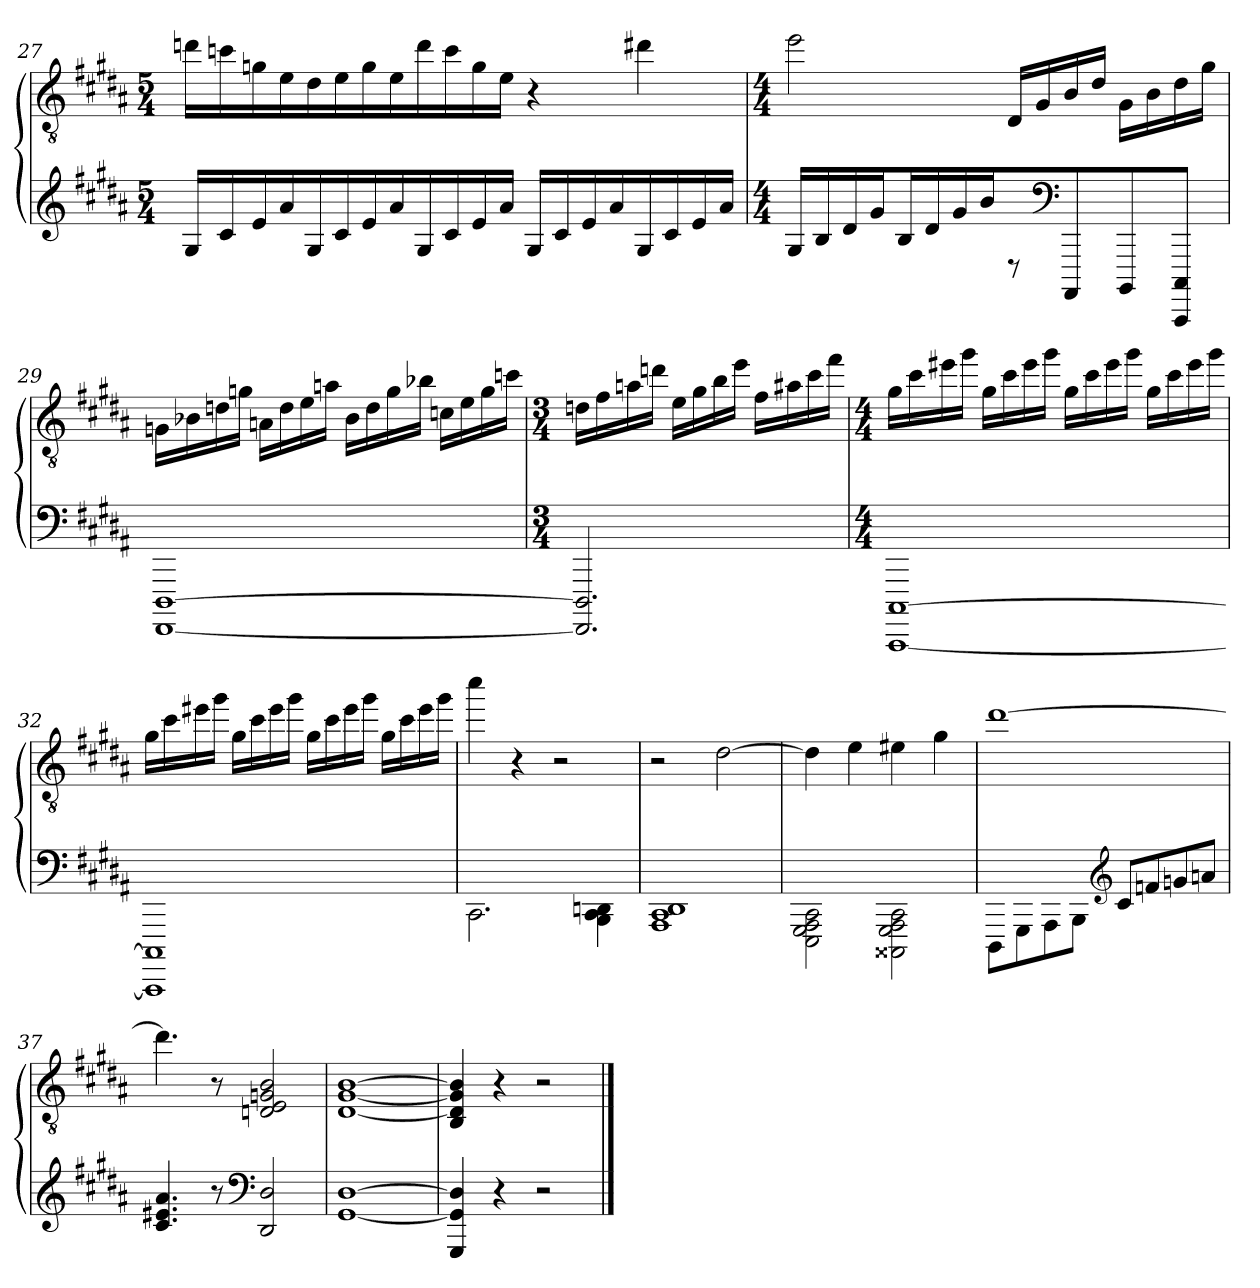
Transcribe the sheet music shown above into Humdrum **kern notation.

**kern	**kern
*part1	*part1
*staff2	*staff1
*clefG2	*clefGv2
*k[f#c#g#d#a#]	*k[f#c#g#d#a#]
*g#:	*g#:
*M5/4	*M5/4
=27	=27
16G#/LL	16ddn\LL
16c#/	16ccn\
16e/	16gn\
16a#/	16e\
16G#/	16d#\
16c#/	16e\
16e/	16g\
16a#/	16e\
16G#/	16dd\
16c#/	16cc\
16e/	16g\
16a#/JJ	16e\JJ
16G#/LL	4r
16c#/	.
16e/	.
16a#/	.
16G#/	4dd#X\
16c#/	.
16e/	.
16a#/JJ	.
=28	=28
*M4/4	*M4/4
16G#/LL	2ee\
16B/	.
16d#/	.
16g#/JJ	.
16B/LL	.
16d#/	.
16g#/	.
16b/JJ	.
8r	16D#/LL
.	16G#/
*clefF4	*
8AAAA#/	16B/
.	16d#/JJ
8BBBB/	16G#\LL
.	16B\
8CCCC#/ 8CCC#/J	16d#\
.	16g#\JJ
=29	=29
[1FFFF# [1DDD#	16Gn\LL
.	16B-X\
.	16dn\
.	16gn\JJ
.	16An\LL
.	16d\
.	16e\
.	16an\JJ
.	16B-\LL
.	16d\
.	16g\
.	16b-X\JJ
.	16cn\LL
.	16e\
.	16g\
.	16ccn\JJ
=30	=30
*M3/4	*M3/4
2.FFFF#]/ 2.DDD#]/	16dn\LL
.	16f#\
.	16an\
.	16ddn\JJ
.	16e\LL
.	16g#\
.	16b\
.	16ee\JJ
.	16f#\LL
.	16a#X\
.	16cc#\
.	16ff#\JJ
=31	=31
*M4/4	*M4/4
[1CCCC# [1CCC#	16g#\LL
.	16cc#\
.	16ee#X\
.	16gg#\JJ
.	16g#\LL
.	16cc#\
.	16ee#\
.	16gg#\JJ
.	16g#\LL
.	16cc#\
.	16ee#\
.	16gg#\JJ
.	16g#\LL
.	16cc#\
.	16ee#\
.	16gg#\JJ
=32	=32
1CCCC#] 1CCC#]	16g#\LL
.	16cc#\
.	16ee#X\
.	16gg#\JJ
.	16g#\LL
.	16cc#\
.	16ee#\
.	16gg#\JJ
.	16g#\LL
.	16cc#\
.	16ee#\
.	16gg#\JJ
.	16g#\LL
.	16cc#\
.	16ee#\
.	16gg#\JJ
=33	=33
2.CC#\	4ccc#\
.	4r
.	2r
4BBB\ 4CC#\ 4DDn\	.
=34	=34
1AAA# 1CC# 1DD#	2r
.	[2d#\
=35	=35
2EEE\ 2GGG#\ 2AAA#\ 2CC#\	4d#\]
.	4e\
2CCC##X\ 2GGG#\ 2AAA#\ 2CC#\	4e#X\
.	4g#\
=36	=36
8DDD#\L	[1dd#
8GGG#\	.
8AAA#\	.
8BBB\J	.
*clefG2	*
8c#/L	.
8fn/	.
8gn/	.
8an/J	.
=37	=37
4.c#/ 4.e#X/ 4.a#/	4.dd#\]
8r	8r
*clefF4	*
2DD#/ 2D#/	2Dn/ 2E/ 2Gn/ 2B/
=38	=38
[1GG# [1D#	[1D# [1G# [1B
=39	=39
4GGG#/ 4GG#]/ 4D#]/	4BB/ 4D#]/ 4G#]/ 4B]/
4r	4r
2r	2r
==	==
*-	*-
